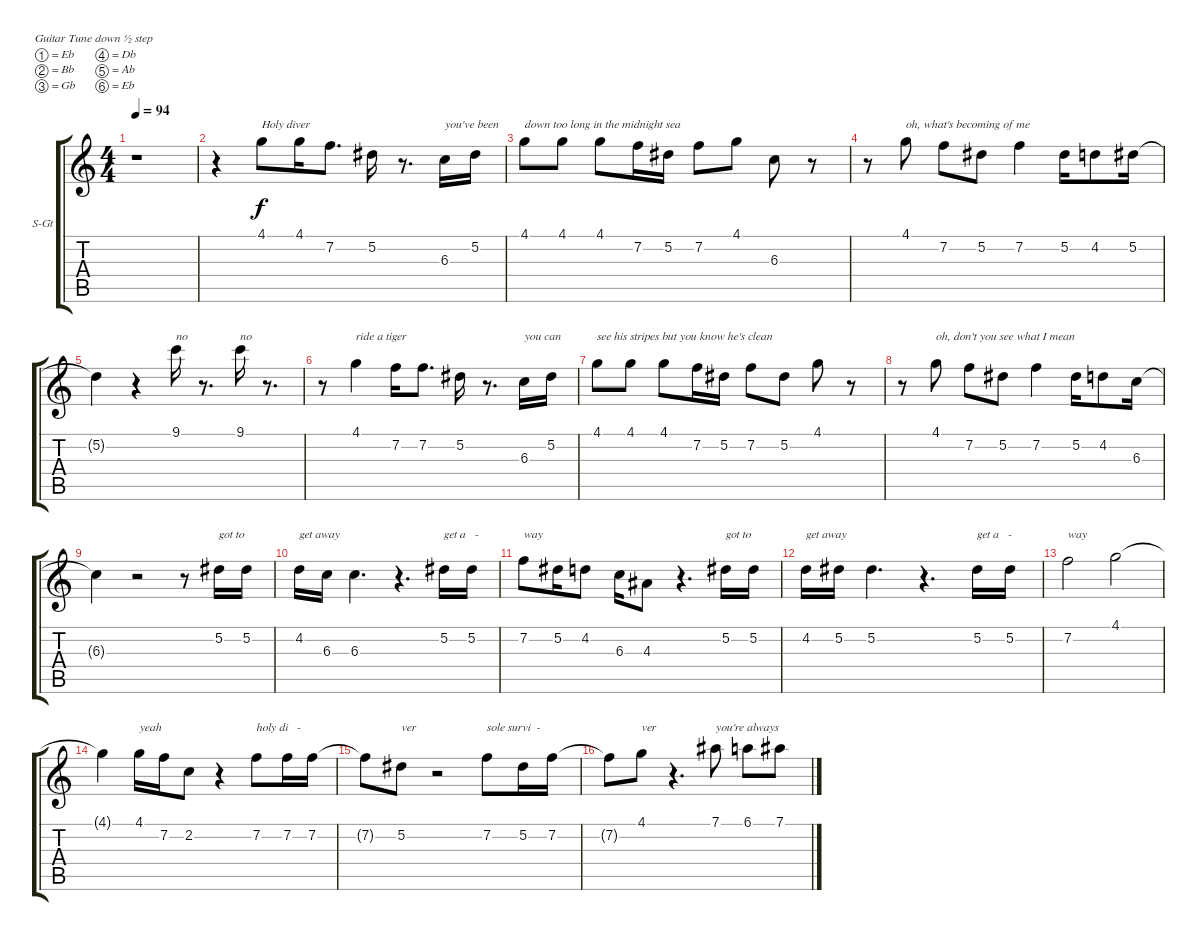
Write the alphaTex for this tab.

\bracketExtendMode groupsimilarinstruments
\firstSystemTrackNameOrientation horizontal
\otherSystemsTrackNameOrientation horizontal
\track ("Vox" "S-Gt") {instrument violin}
\staff {score tabs}
\tuning (Eb4 Bb3 Gb3 Db3 Ab2 Eb2)
\displaytranspose 12
\ts (4 4)
\tempo 94
\clef g2
\ks c
r.1{dy f} |
r.4 4.1.8{txt "Holy diver"} 4.1.16 7.2.8{d} 5.2.16 r.8{d} 6.3.16{txt "you've been"} 5.2.16 |
4.1.8{txt "down too long in the midnight sea"} 4.1.8 4.1.8 7.2.16 5.2.16 7.2.8 4.1.8 6.3.8 r.8 |
r.8 4.1.8{txt "oh, what's becoming of me"} 7.2.8 5.2.8 7.2.4 5.2.16 4.2.8 5.2.16 |
5.2{t}.4 r.4 9.1.16{txt "no"} r.8{d} 9.1.16{txt "no"} r.8{d} |
r.8 4.1.4{txt "ride a tiger"} 7.2.16 7.2.8{d} 5.2.16 r.8{d} 6.3.16{txt "you can"} 5.2.16 |
4.1.8{txt "see his stripes but you know he's clean"} 4.1.8 4.1.8 7.2.16 5.2.16 7.2.8 5.2.8 4.1.8 r.8 |
r.8 4.1.8{txt "oh, don't you see what I mean"} 7.2.8 5.2.8 7.2.4 5.2.16 4.2.8 6.3.16 |
6.3{t}.4 r.2 r.8 5.2.16{txt "got to"} 5.2.16 |
4.2.16{txt "get away"} 6.3.16 6.3.4{d} r.4{d} 5.2.16{txt "get a   -"} 5.2.16 |
7.2.8{txt "way"} 5.2.16 4.2.8 6.3.16 4.3.8 r.4{d} 5.2.16{txt "got to "} 5.2.16 |
4.2.16{txt "get away"} 5.2.16 5.2.4{d} r.4{d} 5.2.16{txt "get a   -"} 5.2.16 |
7.2.2{txt "way"} 4.1.2 |
4.1{t}.4 4.1.16{txt "yeah"} 7.2.16 2.2.8 r.4 7.2.8{txt "holy di   -"} 7.2.16 7.2.16 |
7.2{t}.8 5.2.8{txt "ver"} r.2 7.2.8{txt "sole survi  -"} 5.2.16 7.2.16 |
7.2{t}.8 4.1.8{txt "ver"} r.4{d} 7.1.8{txt "you're always"} 6.1.8 7.1.8
